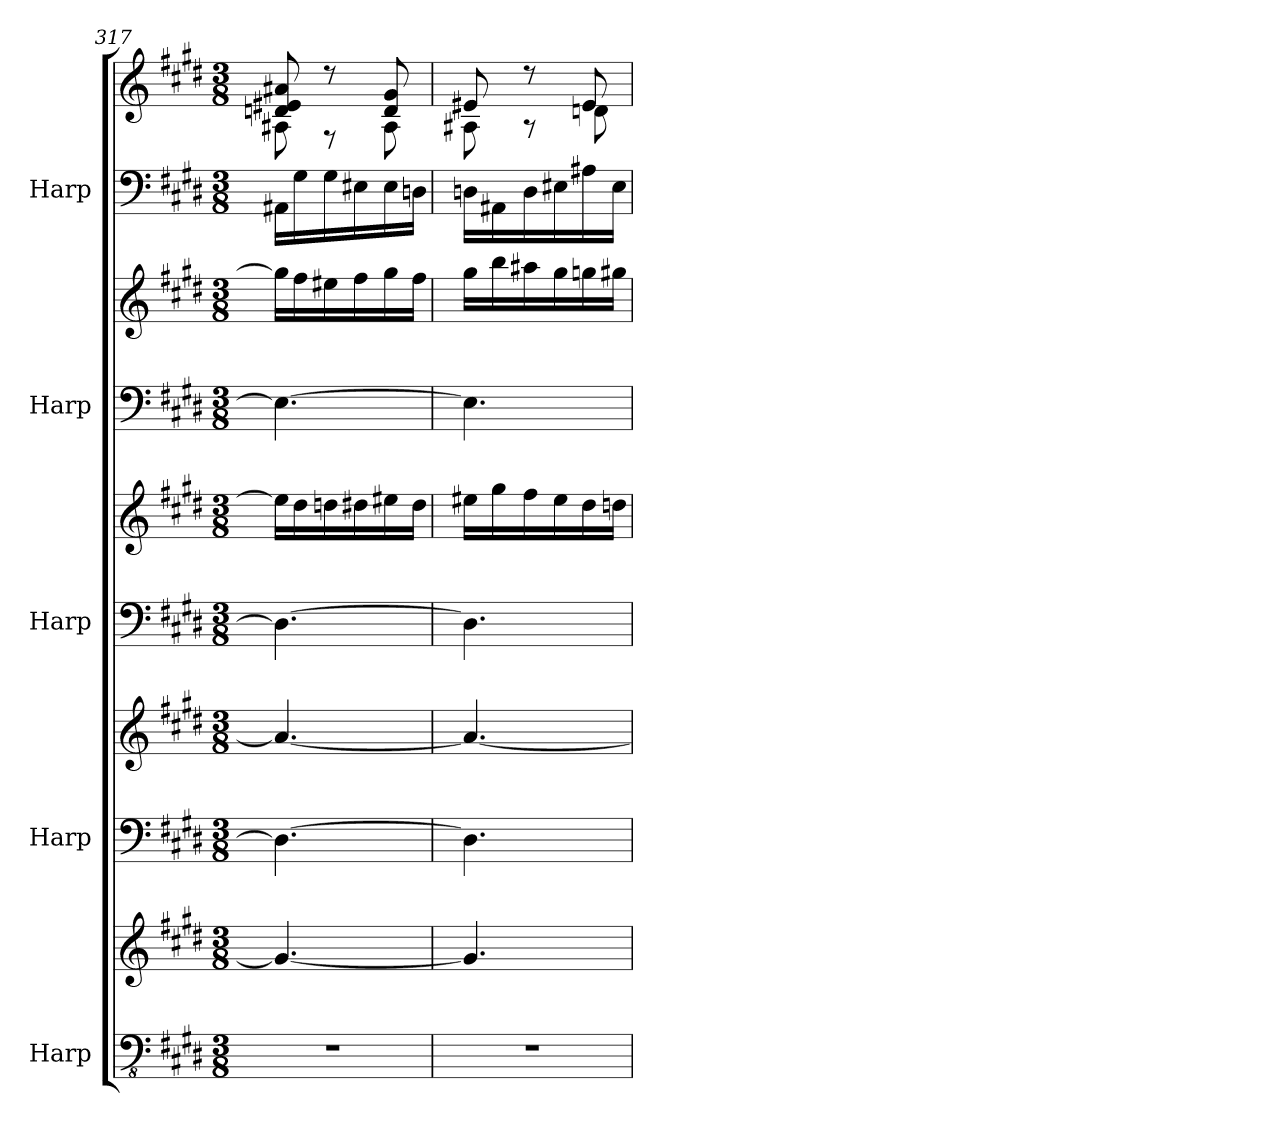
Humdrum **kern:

**kern	**kern	**kern	**kern	**kern	**kern	**kern	**kern	**kern	**kern
*part5	*part5	*part4	*part4	*part3	*part3	*part2	*part2	*part1	*part1
*staff10	*staff9	*staff8	*staff7	*staff6	*staff5	*staff4	*staff3	*staff2	*staff1
*I"Harp	*	*I"Harp	*	*I"Harp	*	*I"Harp	*	*I"Harp	*
*I'Hp	*	*I'Hp	*	*I'Hp	*	*I'Hp	*	*I'Hp	*
*clefFv4	*clefG2	*clefF4	*clefG2	*clefF4	*clefG2	*clefF4	*clefG2	*clefF4	*clefG2
*k[f#c#g#d#]	*k[f#c#g#d#]	*k[f#c#g#d#]	*k[f#c#g#d#]	*k[f#c#g#d#]	*k[f#c#g#d#]	*k[f#c#g#d#]	*k[f#c#g#d#]	*k[f#c#g#d#]	*k[f#c#g#d#]
*M3/8	*M3/8	*M3/8	*M3/8	*M3/8	*M3/8	*M3/8	*M3/8	*M3/8	*M3/8
=317	=317	=317	=317	=317	=317	=317	=317	=317	=317
*	*	*	*	*	*	*	*	*	*^
4.r	4.g#/_	4.D\_	4.a#/_	4.D\_	16ee#\LL]	4.E\_	16gg#\LL]	16AA#X\LL	8dn/ 8e#X/ 8a#X/	8A#X\
.	.	.	.	.	16dd#\	.	16ff#\	16G#\	.	.
.	.	.	.	.	16ddn\	.	16ee#X\	16G#\	8r	8rF
.	.	.	.	.	16dd#X\	.	16ff#\	16E#X\	.	.
.	.	.	.	.	16ee#X\	.	16gg#\	16E#\	8d/ 8g#/	8A#\
.	.	.	.	.	16dd#\JJ	.	16ff#\JJ	16Dn\JJ	.	.
=318	=318	=318	=318	=318	=318	=318	=318	=318	=318	=318
4.r	4.g#/]	4.D\]	4.a#/_	4.D\]	16ee#X\LL	4.E\]	16gg#\LL	16Dn\LL	8e#X/	8A#X\
.	.	.	.	.	16gg#\	.	16bb\	16AA#X\	.	.
.	.	.	.	.	16ff#\	.	16aa#X\	16D\	8rdd	8rA
.	.	.	.	.	16ee#\	.	16gg#\	16E#X\	.	.
.	.	.	.	.	16dd#\	.	16ggn\	16A#X\	8e#/	8dn\
.	.	.	.	.	16ddn\JJ	.	16gg#X\JJ	16E#\JJ	.	.
*	*	*	*	*	*	*	*	*	*v	*v
=	=	=	=	=	=	=	=	=	=
*-	*-	*-	*-	*-	*-	*-	*-	*-	*-
